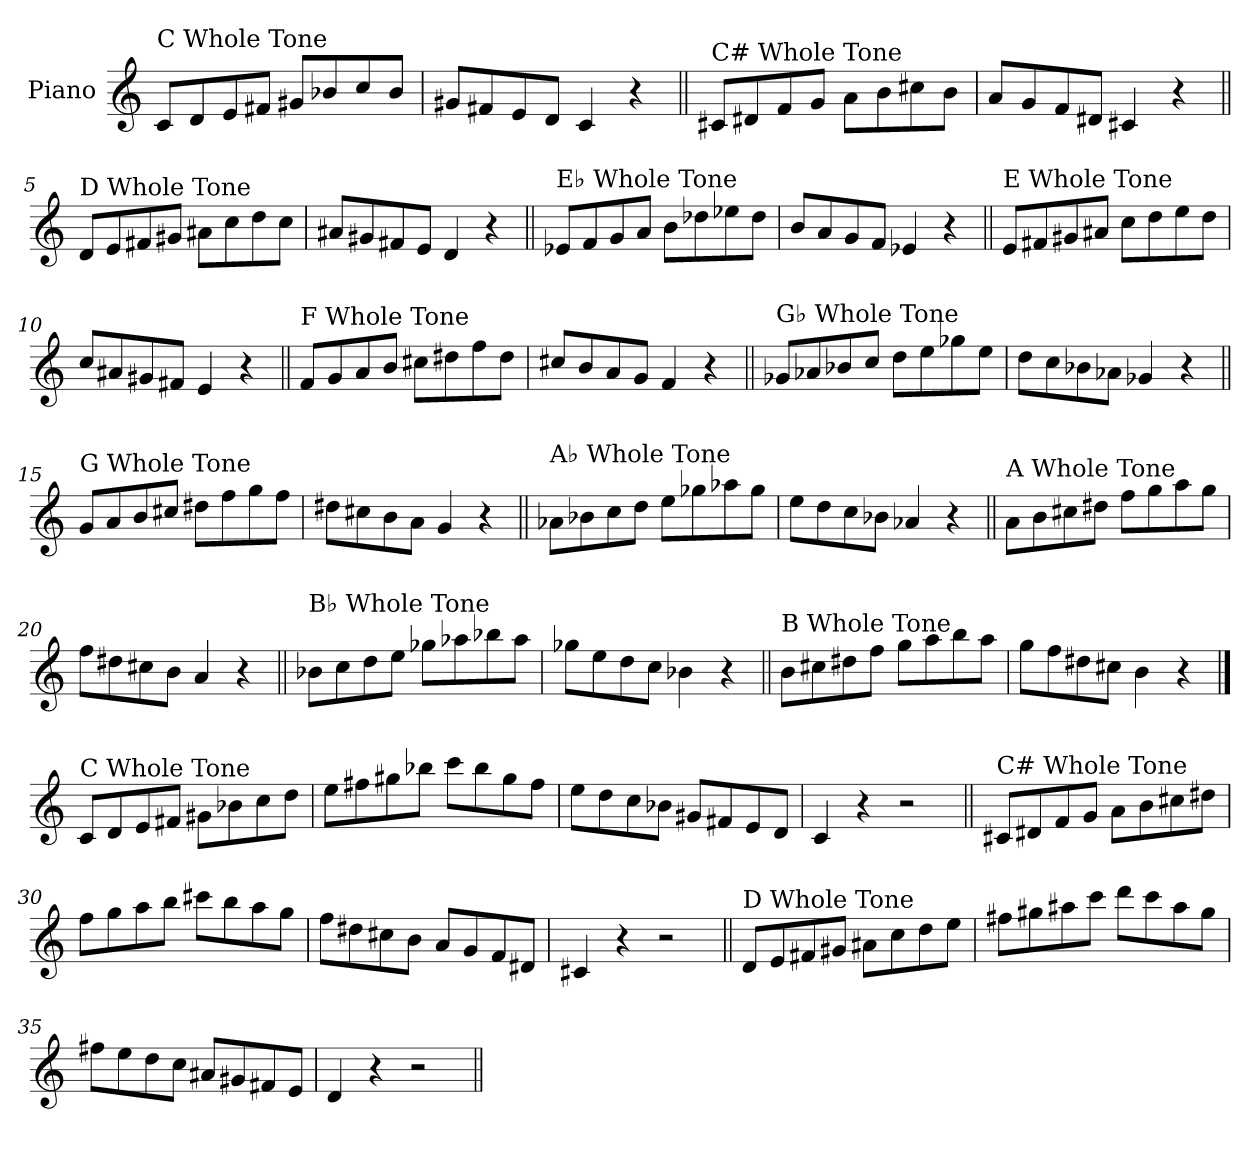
**kern
*part1
*staff1
*I"Piano
*I'Pno.
*clefG2
*k[]
=1
!LO:TX:a:t=C Whole Tone
8c/L
8d/
8e/
8f#X/J
8g#X/L
8b-X/
8cc/
8b-/J
=2
8g#X/L
8f#X/
8e/
8d/J
4c/
4r
=3||
!LO:TX:a:t=C# Whole Tone
8c#X/L
8d#X/
8f/
8g/J
8a\L
8b\
8cc#X\
8b\J
=4
8a/L
8g/
8f/
8d#X/J
4c#X/
4r
!!LO:LB:g=z
=5||
!LO:TX:a:t=D Whole Tone
8d/L
8e/
8f#X/
8g#X/J
8a#X\L
8cc\
8dd\
8cc\J
=6
8a#X/L
8g#X/
8f#X/
8e/J
4d/
4r
=7||
!LO:TX:a:t=E♭ Whole Tone
8e-X/L
8f/
8g/
8a/J
8b\L
8dd-X\
8ee-X\
8dd-\J
=8
8b/L
8a/
8g/
8f/J
4e-X/
4r
!!LO:LB:g=z
=9||
!LO:TX:a:t=E Whole Tone
8e/L
8f#X/
8g#X/
8a#X/J
8cc\L
8dd\
8ee\
8dd\J
=10
8cc/L
8a#X/
8g#X/
8f#X/J
4e/
4r
=11||
!LO:TX:a:t=F Whole Tone
8f/L
8g/
8a/
8b/J
8cc#X\L
8dd#X\
8ff\
8dd#\J
=12
8cc#X/L
8b/
8a/
8g/J
4f/
4r
!!LO:LB:g=z
=13||
!LO:TX:a:t=G♭ Whole Tone
8g-X/L
8a-X/
8b-X/
8cc/J
8dd\L
8ee\
8gg-X\
8ee\J
=14
8dd\L
8cc\
8b-X\
8a-X\J
4g-X/
4r
=15||
!LO:TX:a:t=G Whole Tone
8g/L
8a/
8b/
8cc#X/J
8dd#X\L
8ff\
8gg\
8ff\J
=16
8dd#X\L
8cc#X\
8b\
8a\J
4g/
4r
!!LO:LB:g=z
=17||
!LO:TX:a:t=A♭ Whole Tone
8a-X\L
8b-X\
8cc\
8dd\J
8ee\L
8gg-X\
8aa-X\
8gg-\J
=18
8ee\L
8dd\
8cc\
8b-X\J
4a-X/
4r
=19||
!LO:TX:a:t=A Whole Tone
8a\L
8b\
8cc#X\
8dd#X\J
8ff\L
8gg\
8aa\
8gg\J
=20
8ff\L
8dd#X\
8cc#X\
8b\J
4a/
4r
!!LO:LB:g=z
=21||
!LO:TX:a:t=B♭ Whole Tone
8b-X\L
8cc\
8dd\
8ee\J
8gg-X\L
8aa-X\
8bb-X\
8aa-\J
=22
8gg-X\L
8ee\
8dd\
8cc\J
4b-X\
4r
=23||
!LO:TX:a:t=B Whole Tone
8b\L
8cc#X\
8dd#X\
8ff\J
8gg\L
8aa\
8bb\
8aa\J
=24
8gg\L
8ff\
8dd#X\
8cc#X\J
4b\
4r
!!LO:PB:g=z
==25
!LO:TX:a:t=C Whole Tone
8c/L
8d/
8e/
8f#X/J
8g#X\L
8b-X\
8cc\
8dd\J
=26
8ee\L
8ff#X\
8gg#X\
8bb-X\J
8ccc\L
8bb-\
8gg#\
8ff#\J
=27
8ee\L
8dd\
8cc\
8b-X\J
8g#X/L
8f#X/
8e/
8d/J
=28
4c/
4r
2r
!!LO:LB:g=z
=29||
!LO:TX:a:t=C# Whole Tone
8c#X/L
8d#X/
8f/
8g/J
8a\L
8b\
8cc#X\
8dd#X\J
=30
8ff\L
8gg\
8aa\
8bb\J
8ccc#X\L
8bb\
8aa\
8gg\J
=31
8ff\L
8dd#X\
8cc#X\
8b\J
8a/L
8g/
8f/
8d#X/J
=32
4c#X/
4r
2r
!!LO:LB:g=z
=33||
!LO:TX:a:t=D Whole Tone
8d/L
8e/
8f#X/
8g#X/J
8a#X\L
8cc\
8dd\
8ee\J
=34
8ff#X\L
8gg#X\
8aa#X\
8ccc\J
8ddd\L
8ccc\
8aa#\
8gg#\J
=35
8ff#X\L
8ee\
8dd\
8cc\J
8a#X/L
8g#X/
8f#X/
8e/J
=36
4d/
4r
2r
=||
*-
